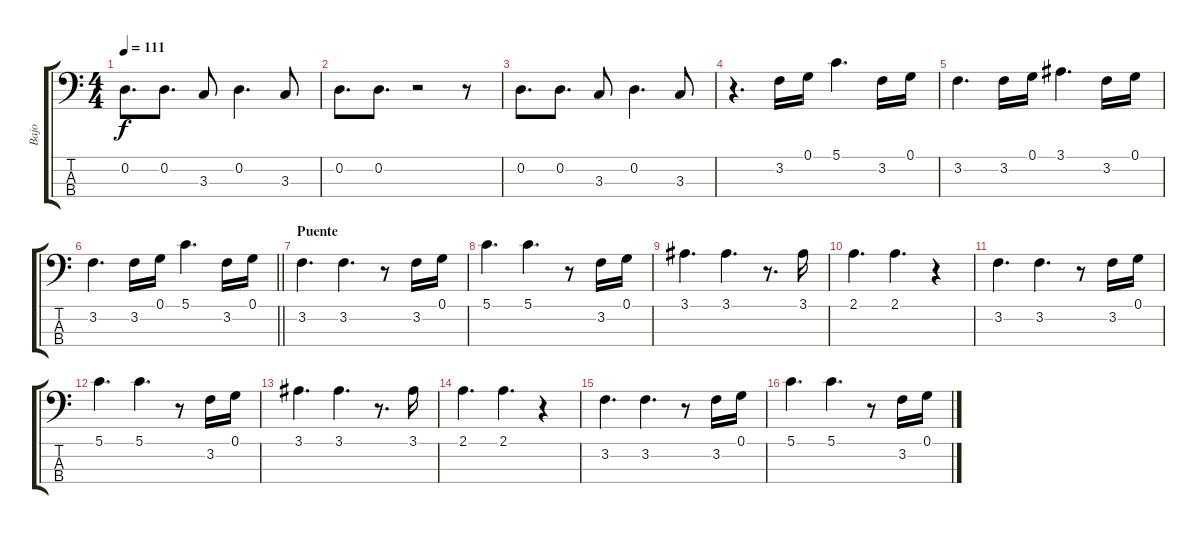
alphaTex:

\track ("Bajo" "Bajo") {instrument synthbass1}
\staff {score tabs}
\tuning (G2 D2 A1 E1) {hide}
\ts (4 4)
\tempo 111
\clef f4
\ks c
0.2.8{d dy f} 0.2.8{d} 3.3.8 0.2.4{d} 3.3.8 |
0.2.8{d} 0.2.8{d} r.2 r.8 |
0.2.8{d} 0.2.8{d} 3.3.8 0.2.4{d} 3.3.8 |
r.4{d} 3.2.16 0.1.16 5.1.4{d} 3.2.16 0.1.16 |
3.2.4{d} 3.2.16 0.1.16 3.1.4{d} 3.2.16 0.1.16 |
\barLineRight lightlight
3.2.4{d} 3.2.16 0.1.16 5.1.4{d} 3.2.16 0.1.16 |
\section ("" "Puente")
3.2.4{d} 3.2.4{d} r.8 3.2.16 0.1.16 |
5.1.4{d} 5.1.4{d} r.8 3.2.16 0.1.16 |
3.1.4{d} 3.1.4{d} r.8{d} 3.1.16 |
2.1.4{d} 2.1.4{d} r.4 |
3.2.4{d} 3.2.4{d} r.8 3.2.16 0.1.16 |
5.1.4{d} 5.1.4{d} r.8 3.2.16 0.1.16 |
3.1.4{d} 3.1.4{d} r.8{d} 3.1.16 |
2.1.4{d} 2.1.4{d} r.4 |
3.2.4{d} 3.2.4{d} r.8 3.2.16 0.1.16 |
5.1.4{d} 5.1.4{d} r.8 3.2.16 0.1.16
